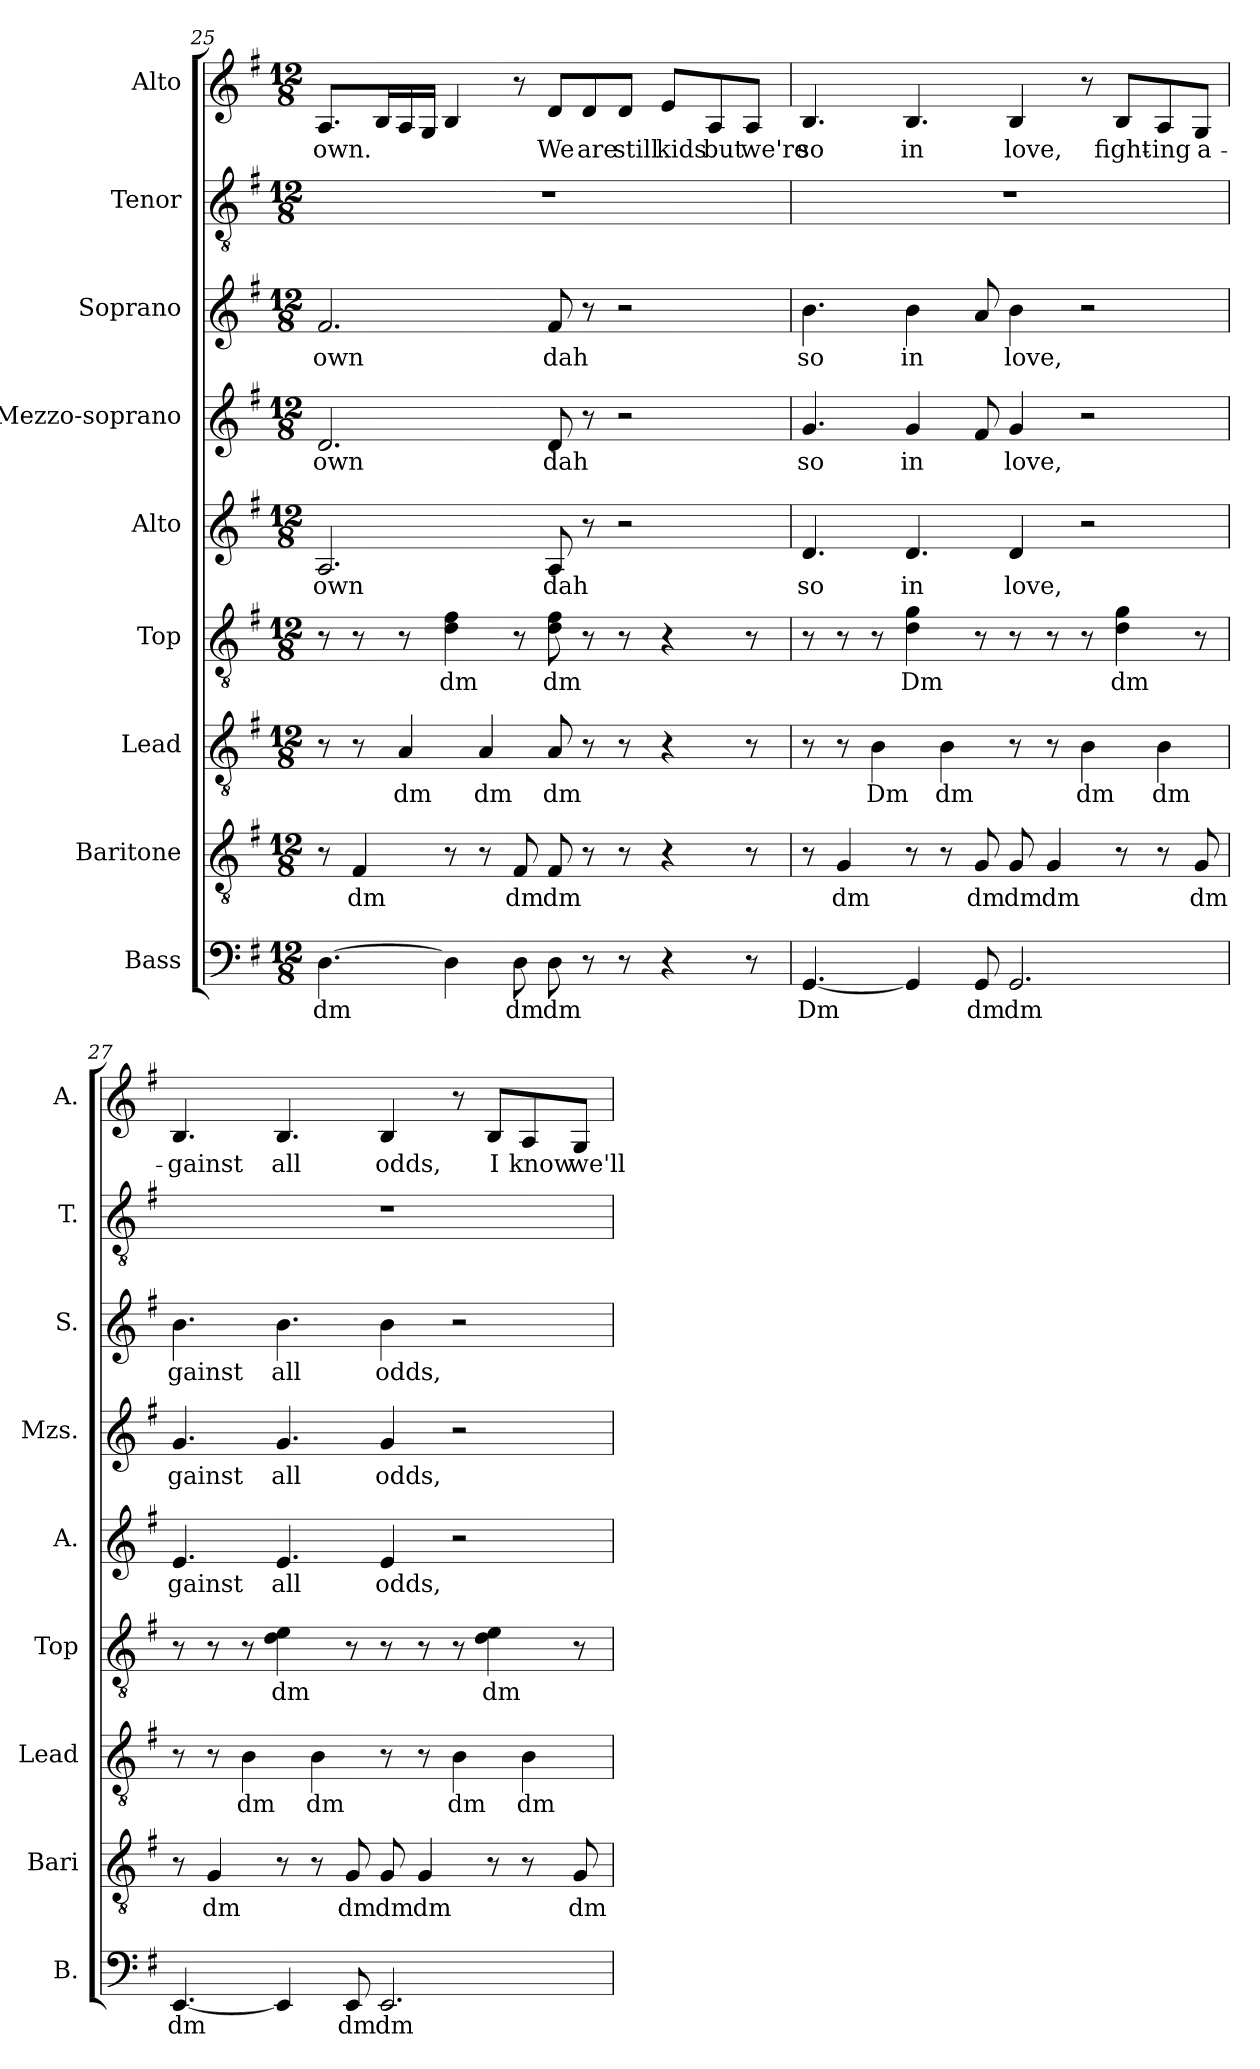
**kern	**text	**kern	**text	**kern	**text	**kern	**text	**kern	**text	**kern	**text	**kern	**text	**kern	**kern	**text
*part9	*part9	*part8	*part8	*part7	*part7	*part6	*part6	*part5	*part5	*part4	*part4	*part3	*part3	*part2	*part1	*part1
*staff9	*staff9	*staff8	*staff8	*staff7	*staff7	*staff6	*staff6	*staff5	*staff5	*staff4	*staff4	*staff3	*staff3	*staff2	*staff1	*staff1
*I"Bass	*	*I"Baritone	*	*I"Lead	*	*I"Top	*	*I"Alto	*	*I"Mezzo-soprano	*	*I"Soprano	*	*I"Tenor	*I"Alto	*
*I'B.	*	*I'Bari	*	*I'Lead	*	*I'Top	*	*I'A.	*	*I'Mzs.	*	*I'S.	*	*I'T.	*I'A.	*
!!LO:PB:g=z
*clefF4	*	*clefGv2	*	*clefGv2	*	*clefGv2	*	*clefG2	*	*clefG2	*	*clefG2	*	*clefGv2	*clefG2	*
*k[f#]	*	*k[f#]	*	*k[f#]	*	*k[f#]	*	*k[f#]	*	*k[f#]	*	*k[f#]	*	*k[f#]	*k[f#]	*
*M12/8	*	*M12/8	*	*M12/8	*	*M12/8	*	*M12/8	*	*M12/8	*	*M12/8	*	*M12/8	*M12/8	*
=25	=25	=25	=25	=25	=25	=25	=25	=25	=25	=25	=25	=25	=25	=25	=25	=25
!	!LO:LY:b	!	!	!	!	!	!	!	!LO:LY:b	!	!LO:LY:b	!	!LO:LY:b	!	!	!LO:LY:b
[4.D\	dm	8r	.	8r	.	8r	.	2.A/	own	2.d/	own	2.f#/	own	1.r	8.A/L	own.
!	!	!	!LO:LY:b	!	!	!	!	!	!	!	!	!	!	!	!	!
.	.	4F#/	dm	8r	.	8r	.	.	.	.	.	.	.	.	.	.
.	.	.	.	.	.	.	.	.	.	.	.	.	.	.	16B/L	.
!	!	!	!	!	!LO:LY:b	!	!	!	!	!	!	!	!	!	!	!
.	.	.	.	4A/	dm	8r	.	.	.	.	.	.	.	.	16A/	.
.	.	.	.	.	.	.	.	.	.	.	.	.	.	.	16G/JJ	.
!	!	!	!	!	!	!	!LO:LY:b	!	!	!	!	!	!	!	!	!
4D\]	.	8r	.	.	.	4d\ 4f#\	dm	.	.	.	.	.	.	.	4B/	.
!	!	!	!	!	!LO:LY:b	!	!	!	!	!	!	!	!	!	!	!
.	.	8r	.	4A/	dm	.	.	.	.	.	.	.	.	.	.	.
!	!LO:LY:b	!	!LO:LY:b	!	!	!	!	!	!	!	!	!	!	!	!	!
8D\	dm	8F#/	dm	.	.	8r	.	.	.	.	.	.	.	.	8r	.
!	!LO:LY:b	!	!LO:LY:b	!	!LO:LY:b	!	!LO:LY:b	!	!LO:LY:b	!	!LO:LY:b	!	!LO:LY:b	!	!	!LO:LY:b
8D\	dm	8F#/	dm	8A/	dm	8d\ 8f#\	dm	8A/	dah	8d/	dah	8f#/	dah	.	8d/L	We
!	!	!	!	!	!	!	!	!	!	!	!	!	!	!	!	!LO:LY:b
8r	.	8r	.	8r	.	8r	.	8r	.	8r	.	8r	.	.	8d/	are
!	!	!	!	!	!	!	!	!	!	!	!	!	!	!	!	!LO:LY:b
8r	.	8r	.	8r	.	8r	.	2r	.	2r	.	2r	.	.	8d/J	still
!	!	!	!	!	!	!	!	!	!	!	!	!	!	!	!	!LO:LY:b
4r	.	4r	.	4r	.	4r	.	.	.	.	.	.	.	.	8e/L	kids
!	!	!	!	!	!	!	!	!	!	!	!	!	!	!	!	!LO:LY:b
.	.	.	.	.	.	.	.	.	.	.	.	.	.	.	8A/	but
!	!	!	!	!	!	!	!	!	!	!	!	!	!	!	!	!LO:LY:b
8r	.	8r	.	8r	.	8r	.	.	.	.	.	.	.	.	8A/J	we're
=26	=26	=26	=26	=26	=26	=26	=26	=26	=26	=26	=26	=26	=26	=26	=26	=26
!	!LO:LY:b	!	!	!	!	!	!	!	!LO:LY:b	!	!LO:LY:b	!	!LO:LY:b	!	!	!LO:LY:b
[4.GG/	Dm	8r	.	8r	.	8r	.	4.d/	so	4.g/	so	4.b\	so	1.r	4.B/	so
!	!	!	!LO:LY:b	!	!	!	!	!	!	!	!	!	!	!	!	!
.	.	4G/	dm	8r	.	8r	.	.	.	.	.	.	.	.	.	.
!	!	!	!	!	!LO:LY:b	!	!	!	!	!	!	!	!	!	!	!
.	.	.	.	4B\	Dm	8r	.	.	.	.	.	.	.	.	.	.
!	!	!	!	!	!	!	!LO:LY:b	!	!LO:LY:b	!	!LO:LY:b	!	!LO:LY:b	!	!	!LO:LY:b
4GG/]	.	8r	.	.	.	4d\ 4g\	Dm	4.d/	in	4g/	in	4b\	in	.	4.B/	in
!	!	!	!	!	!LO:LY:b	!	!	!	!	!	!	!	!	!	!	!
.	.	8r	.	4B\	dm	.	.	.	.	.	.	.	.	.	.	.
!	!LO:LY:b	!	!LO:LY:b	!	!	!	!	!	!	!	!	!	!	!	!	!
8GG/	dm	8G/	dm	.	.	8r	.	.	.	8f#/	.	8a/	.	.	.	.
!	!LO:LY:b	!	!LO:LY:b	!	!	!	!	!	!LO:LY:b	!	!LO:LY:b	!	!LO:LY:b	!	!	!LO:LY:b
2.GG/	dm	8G/	dm	8r	.	8r	.	4d/	love,	4g/	love,	4b\	love,	.	4B/	love,
!	!	!	!LO:LY:b	!	!	!	!	!	!	!	!	!	!	!	!	!
.	.	4G/	dm	8r	.	8r	.	.	.	.	.	.	.	.	.	.
!	!	!	!	!	!LO:LY:b	!	!	!	!	!	!	!	!	!	!	!
.	.	.	.	4B\	dm	8r	.	2r	.	2r	.	2r	.	.	8r	.
!	!	!	!	!	!	!	!LO:LY:b	!	!	!	!	!	!	!	!	!LO:LY:b
.	.	8r	.	.	.	4d\ 4g\	dm	.	.	.	.	.	.	.	8B/L	fight-
!	!	!	!	!	!LO:LY:b	!	!	!	!	!	!	!	!	!	!	!LO:LY:b
.	.	8r	.	4B\	dm	.	.	.	.	.	.	.	.	.	8A/	-ing
!	!	!	!LO:LY:b	!	!	!	!	!	!	!	!	!	!	!	!	!LO:LY:b
.	.	8G/	dm	.	.	8r	.	.	.	.	.	.	.	.	8G/J	a-
=27	=27	=27	=27	=27	=27	=27	=27	=27	=27	=27	=27	=27	=27	=27	=27	=27
!	!LO:LY:b	!	!	!	!	!	!	!	!LO:LY:b	!	!LO:LY:b	!	!LO:LY:b	!	!	!LO:LY:b
[4.EE/	dm	8r	.	8r	.	8r	.	4.e/	-gainst	4.g/	-gainst	4.b\	-gainst	1.r	4.B/	-gainst
!	!	!	!LO:LY:b	!	!	!	!	!	!	!	!	!	!	!	!	!
.	.	4G/	dm	8r	.	8r	.	.	.	.	.	.	.	.	.	.
!	!	!	!	!	!LO:LY:b	!	!	!	!	!	!	!	!	!	!	!
.	.	.	.	4B\	dm	8r	.	.	.	.	.	.	.	.	.	.
!	!	!	!	!	!	!	!LO:LY:b	!	!LO:LY:b	!	!LO:LY:b	!	!LO:LY:b	!	!	!LO:LY:b
4EE/]	.	8r	.	.	.	4d\ 4e\	dm	4.e/	all	4.g/	all	4.b\	all	.	4.B/	all
!	!	!	!	!	!LO:LY:b	!	!	!	!	!	!	!	!	!	!	!
.	.	8r	.	4B\	dm	.	.	.	.	.	.	.	.	.	.	.
!	!LO:LY:b	!	!LO:LY:b	!	!	!	!	!	!	!	!	!	!	!	!	!
8EE/	dm	8G/	dm	.	.	8r	.	.	.	.	.	.	.	.	.	.
!	!LO:LY:b	!	!LO:LY:b	!	!	!	!	!	!LO:LY:b	!	!LO:LY:b	!	!LO:LY:b	!	!	!LO:LY:b
2.EE/	dm	8G/	dm	8r	.	8r	.	4e/	odds,	4g/	odds,	4b\	odds,	.	4B/	odds,
!	!	!	!LO:LY:b	!	!	!	!	!	!	!	!	!	!	!	!	!
.	.	4G/	dm	8r	.	8r	.	.	.	.	.	.	.	.	.	.
!	!	!	!	!	!LO:LY:b	!	!	!	!	!	!	!	!	!	!	!
.	.	.	.	4B\	dm	8r	.	2r	.	2r	.	2r	.	.	8r	.
!	!	!	!	!	!	!	!LO:LY:b	!	!	!	!	!	!	!	!	!LO:LY:b
.	.	8r	.	.	.	4d\ 4e\	dm	.	.	.	.	.	.	.	8B/L	I
!	!	!	!	!	!LO:LY:b	!	!	!	!	!	!	!	!	!	!	!LO:LY:b
.	.	8r	.	4B\	dm	.	.	.	.	.	.	.	.	.	8A/	know
!	!	!	!LO:LY:b	!	!	!	!	!	!	!	!	!	!	!	!	!LO:LY:b
.	.	8G/	dm	.	.	8r	.	.	.	.	.	.	.	.	8G/J	we'll
=	=	=	=	=	=	=	=	=	=	=	=	=	=	=	=	=
*-	*-	*-	*-	*-	*-	*-	*-	*-	*-	*-	*-	*-	*-	*-	*-	*-
